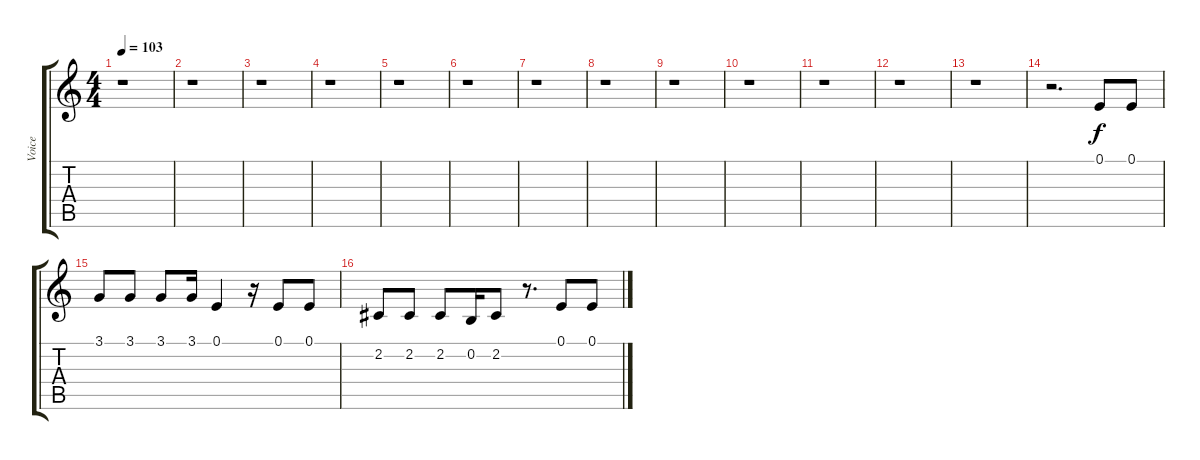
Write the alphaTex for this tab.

\track ("Voice" "Voice") {instrument lead8bassandlead}
\staff {score tabs}
\tuning (E4 B3 G3 D3 A2 E2) {hide}
\ts (4 4)
\tempo 103
\clef g2
\ks c
r.1{dy f instrument lead8bassandlead} |
r.1 |
r.1 |
r.1 |
r.1 |
r.1 |
r.1 |
r.1 |
r.1 |
r.1 |
r.1 |
r.1 |
r.1 |
r.2{d} 0.1.8 0.1.8 |
3.1.8 3.1.8 3.1.8 3.1.16 0.1.4 r.16 0.1.8 0.1.8 |
2.2.8 2.2.8 2.2.8 0.2.16 2.2.8 r.8{d} 0.1.8 0.1.8
